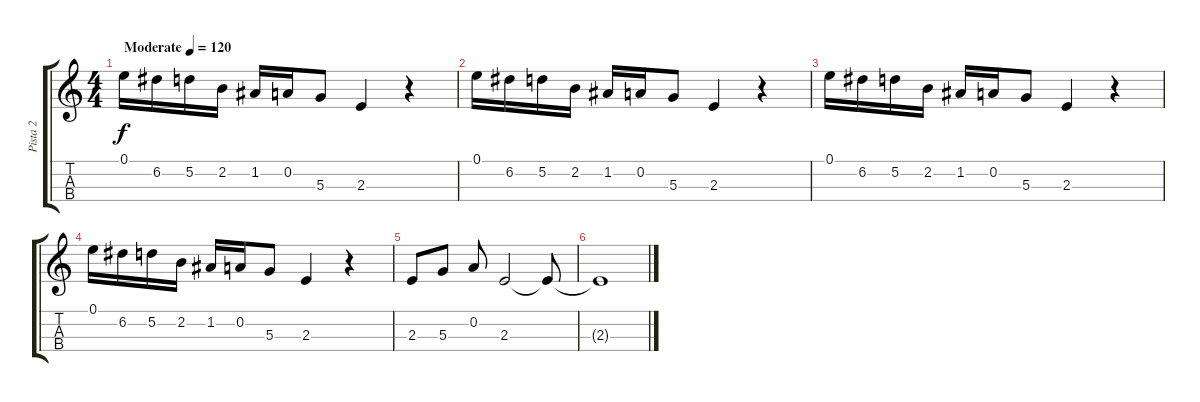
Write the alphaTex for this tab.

\track ("Pista 2" "Pista 2") {instrument violin}
\staff {score tabs}
\tuning (E5 A4 D4 G3) {hide}
\ts (4 4)
\tempo (120 "Moderate")
\clef g2
\ks c
0.1.16{dy f instrument violin} 6.2.16 5.2.16 2.2.16 1.2.16 0.2.16 5.3.8 2.3.4 r.4 |
0.1.16 6.2.16 5.2.16 2.2.16 1.2.16 0.2.16 5.3.8 2.3.4 r.4 |
0.1.16 6.2.16 5.2.16 2.2.16 1.2.16 0.2.16 5.3.8 2.3.4 r.4 |
0.1.16 6.2.16 5.2.16 2.2.16 1.2.16 0.2.16 5.3.8 2.3.4 r.4 |
2.3.8 5.3.8 0.2.8 2.3.2 2.3{t}.8 |
2.3{t}.1
